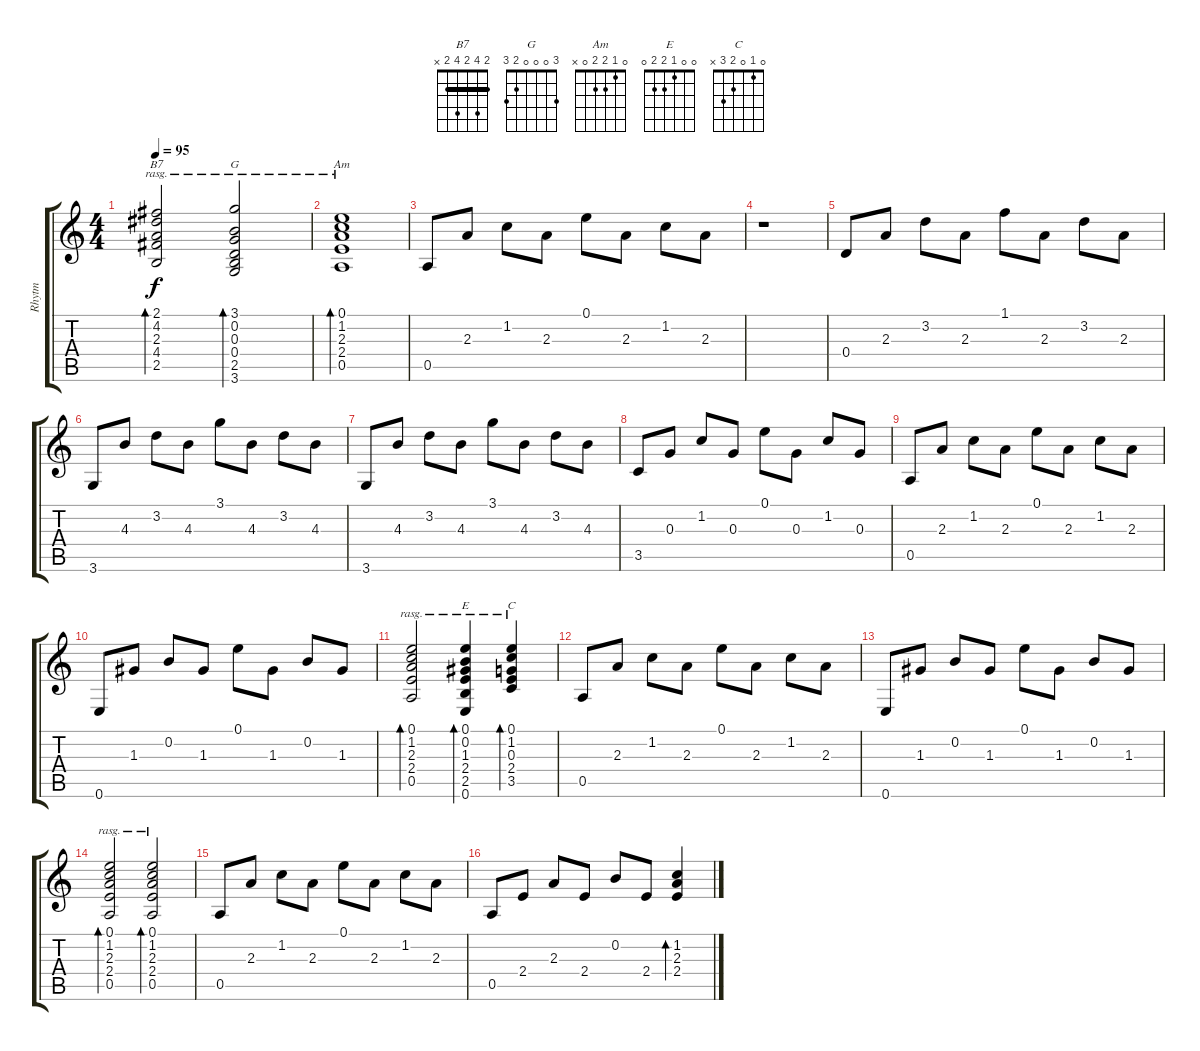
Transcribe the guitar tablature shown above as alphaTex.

\track ("Rhytm" "Rhytm") {instrument acousticguitarnylon}
\staff {score tabs}
\tuning (E4 B3 G3 D3 A2 E2) {hide}
\chord ("B7" 2 4 2 4 2 x) {barre 2}
\chord ("G" 3 0 0 0 2 3)
\chord ("Am" 0 1 2 2 0 x)
\chord ("E" 0 0 1 2 2 0)
\chord ("C" 0 1 0 2 3 x)
\ts (4 4)
\tempo 95
\clef g2
\ks aminor
(2.1 4.2 2.3 4.4 2.5).2{bd 120 ch "B7" rasg ii dy f} (3.1 0.2 0.3 0.4 2.5 3.6).2{bd 120 ch "G" rasg ii} |
(0.1 1.2 2.3 2.4 0.5).1{bd 240 ch "Am" rasg ii} |
0.5.8 2.3.8 1.2.8 2.3.8 0.1.8 2.3.8 1.2.8 2.3.8 |
r.1 |
0.4.8 2.3.8 3.2.8 2.3.8 1.1.8 2.3.8 3.2.8 2.3.8 |
3.6.8 4.3.8 3.2.8 4.3.8 3.1.8 4.3.8 3.2.8 4.3.8 |
3.6.8 4.3.8 3.2.8 4.3.8 3.1.8 4.3.8 3.2.8 4.3.8 |
3.5.8 0.3.8 1.2.8 0.3.8 0.1.8 0.3.8 1.2.8 0.3.8 |
0.5.8 2.3.8 1.2.8 2.3.8 0.1.8 2.3.8 1.2.8 2.3.8 |
0.6.8 1.3.8 0.2.8 1.3.8 0.1.8 1.3.8 0.2.8 1.3.8 |
(0.1 1.2 2.3 2.4 0.5).2{bd 480 rasg ii} (0.1 0.2 1.3 2.4 2.5 0.6).4{bd 120 ch "E" rasg ii} (0.1 1.2 0.3 2.4 3.5).4{bd 120 ch "C" rasg ii} |
0.5.8 2.3.8 1.2.8 2.3.8 0.1.8 2.3.8 1.2.8 2.3.8 |
0.6.8 1.3.8 0.2.8 1.3.8 0.1.8 1.3.8 0.2.8 1.3.8 |
(0.1 1.2 2.3 2.4 0.5).2{bd 240 rasg ii} (0.1 1.2 2.3 2.4 0.5).2{bd 240 rasg ii} |
0.5.8 2.3.8 1.2.8 2.3.8 0.1.8 2.3.8 1.2.8 2.3.8 |
0.5.8 2.4.8 2.3.8 2.4.8 0.2.8 2.4.8 (1.2 2.3 2.4).4{bd 240}
